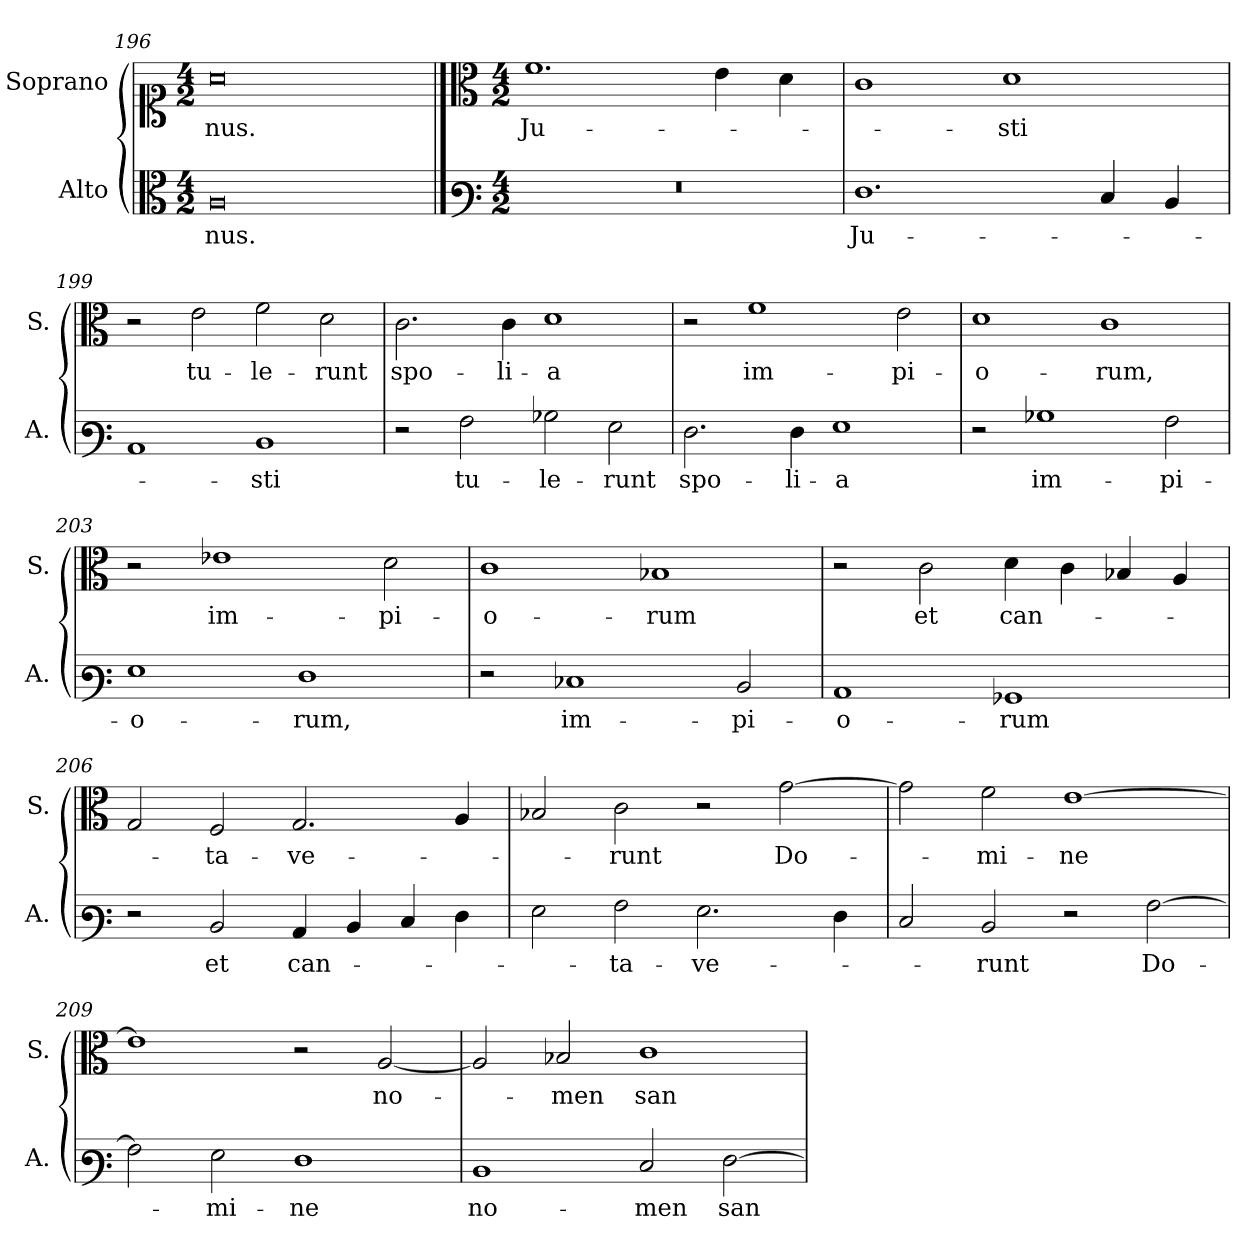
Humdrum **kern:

**kern	**text	**kern	**text
*part2	*part2	*part1	*part1
*staff2	*staff2	*staff1	*staff1
*I"Alto	*	*I"Soprano	*
*I'A.	*	*I'S.	*
*clefC3	*	*clefC1	*
*k[]	*	*k[]	*
*C:	*	*C:	*
*M4/2	*	*M4/2	*
=196	=196	=196	=196
!	!LO:LY:b:color=#000000	!	!
!	!	!	!LO:LY:b:color=#000000
0Ai	-nus.	0ai	-nus.
!!LO:PB:g=z
==197	==197	==197	==197
*clefF3	*	*clefC3	*
*M4/2	*	*M4/2	*
!LO:N:vis=1	!	!	!
!	!	!	!LO:LY:b:color=#000000
0r	.	1.fi	Ju-
.	.	4ei\	.
.	.	4di\	.
=198	=198	=198	=198
!	!LO:LY:b:color=#000000	!	!
1.Fi	Ju-	1ci	.
!	!	!	!LO:LY:b:color=#000000
.	.	1di	-sti
4Ei/	.	.	.
4Di/	.	.	.
=199	=199	=199	=199
1Ci	.	2r	.
!	!	!	!LO:LY:b:color=#000000
.	.	2ei\	tu-
!	!LO:LY:b:color=#000000	!	!
!	!	!	!LO:LY:b:color=#000000
1Di	-sti	2fi\	-le-
!	!	!	!LO:LY:b:color=#000000
.	.	2di\	-runt
=200	=200	=200	=200
!	!	!	!LO:LY:b:color=#000000
2r	.	2.ci\	spo-
!	!LO:LY:b:color=#000000	!	!
2Ai\	tu-	.	.
!	!	!	!LO:LY:b:color=#000000
.	.	4ci\	-li-
!	!LO:LY:b:color=#000000	!	!
!	!	!	!LO:LY:b:color=#000000
2B-Xi\	-le-	1di	-a
!	!LO:LY:b:color=#000000	!	!
2Gi\	-runt	.	.
=201	=201	=201	=201
!	!LO:LY:b:color=#000000	!	!
2.Fi\	spo-	2r	.
!	!	!	!LO:LY:b:color=#000000
.	.	1fi	im-
!	!LO:LY:b:color=#000000	!	!
4Fi\	-li-	.	.
!	!LO:LY:b:color=#000000	!	!
1Gi	-a	.	.
!	!	!	!LO:LY:b:color=#000000
.	.	2ei\	-pi-
=202	=202	=202	=202
!	!	!	!LO:LY:b:color=#000000
2r	.	1di	-o-
!	!LO:LY:b:color=#000000	!	!
1B-Xi	im-	.	.
!	!	!	!LO:LY:b:color=#000000
.	.	1ci	-rum,
!	!LO:LY:b:color=#000000	!	!
2Ai\	-pi-	.	.
=203	=203	=203	=203
!	!LO:LY:b:color=#000000	!	!
1Gi	-o-	2r	.
!	!	!	!LO:LY:b:color=#000000
.	.	1e-Xi	im-
!	!LO:LY:b:color=#000000	!	!
1Fi	-rum,	.	.
!	!	!	!LO:LY:b:color=#000000
.	.	2di\	-pi-
=204	=204	=204	=204
!	!	!	!LO:LY:b:color=#000000
2r	.	1ci	-o-
!	!LO:LY:b:color=#000000	!	!
1E-Xi	im-	.	.
!	!	!	!LO:LY:b:color=#000000
.	.	1B-Xi	-rum
!	!LO:LY:b:color=#000000	!	!
2Di/	-pi-	.	.
!!LO:LB:g=z
=205	=205	=205	=205
!	!LO:LY:b:color=#000000	!	!
1Ci	-o-	2r	.
!	!	!	!LO:LY:b:color=#000000
.	.	2ci\	et
!	!LO:LY:b:color=#000000	!	!
!	!	!	!LO:LY:b:color=#000000
1BB-Xi	-rum	4di\	can-
.	.	4ci\	.
.	.	4B-Xi/	.
.	.	4Ai/	.
=206	=206	=206	=206
2r	.	2Gi/	.
!	!LO:LY:b:color=#000000	!	!
!	!	!	!LO:LY:b:color=#000000
2Di/	et	2Fi/	-ta-
!	!LO:LY:b:color=#000000	!	!
!	!	!	!LO:LY:b:color=#000000
4Ci/	can-	2.Gi/	-ve-
4Di/	.	.	.
4Ei/	.	.	.
4Fi\	.	4Ai/	.
=207	=207	=207	=207
2Gi\	.	2B-Xi/	.
!	!LO:LY:b:color=#000000	!	!
!	!	!	!LO:LY:b:color=#000000
2Ai\	-ta-	2ci\	-runt
!	!LO:LY:b:color=#000000	!	!
2.Gi\	-ve-	2r	.
!	!	!	!LO:LY:b:color=#000000
.	.	[2gi\	Do-
4Fi\	.	.	.
=208	=208	=208	=208
2Ei/	.	2gi\]	.
!	!LO:LY:b:color=#000000	!	!
!	!	!	!LO:LY:b:color=#000000
2Di/	-runt	2fi\	-mi-
!	!	!	!LO:LY:b:color=#000000
2r	.	[1ei	-ne
!	!LO:LY:b:color=#000000	!	!
[2Ai\	Do-	.	.
=209	=209	=209	=209
2Ai\]	.	1ei]	.
!	!LO:LY:b:color=#000000	!	!
2Gi\	-mi-	.	.
!	!LO:LY:b:color=#000000	!	!
1Fi	-ne	2r	.
!	!	!	!LO:LY:b:color=#000000
.	.	[2Ai/	no-
=210	=210	=210	=210
!	!LO:LY:b:color=#000000	!	!
1Di	no-	2Ai/]	.
!	!	!	!LO:LY:b:color=#000000
.	.	2B-Xi/	-men
!	!LO:LY:b:color=#000000	!	!
!	!	!	!LO:LY:b:color=#000000
2Ei/	-men	1ci	san-
!	!LO:LY:b:color=#000000	!	!
[2Fi\	san-	.	.
=	=	=	=
*-	*-	*-	*-
